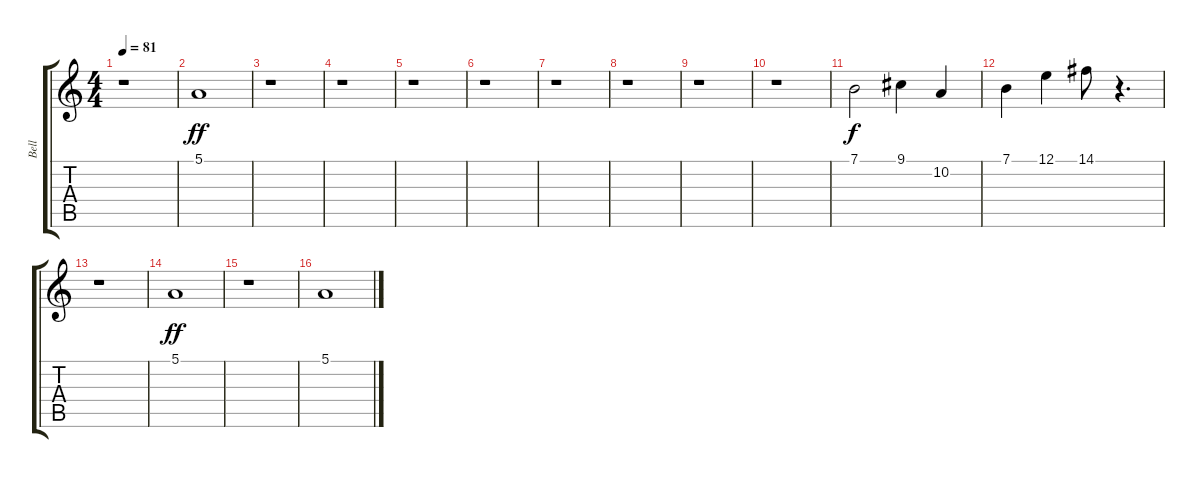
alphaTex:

\track ("Bell" "Bell") {instrument tubularbells}
\staff {score tabs}
\tuning (E4 B3 G3 D3 A2 E2) {hide}
\ts (4 4)
\tempo 81
\clef g2
\ks c
r.1{dy ff} |
5.1.1 |
r.1 |
r.1 |
r.1 |
r.1 |
r.1 |
r.1 |
r.1 |
r.1 |
7.1.2{dy f} 9.1.4 10.2.4 |
7.1.4 12.1.4 14.1.8 r.4{d} |
r.1 |
5.1.1{dy ff} |
r.1 |
5.1.1
